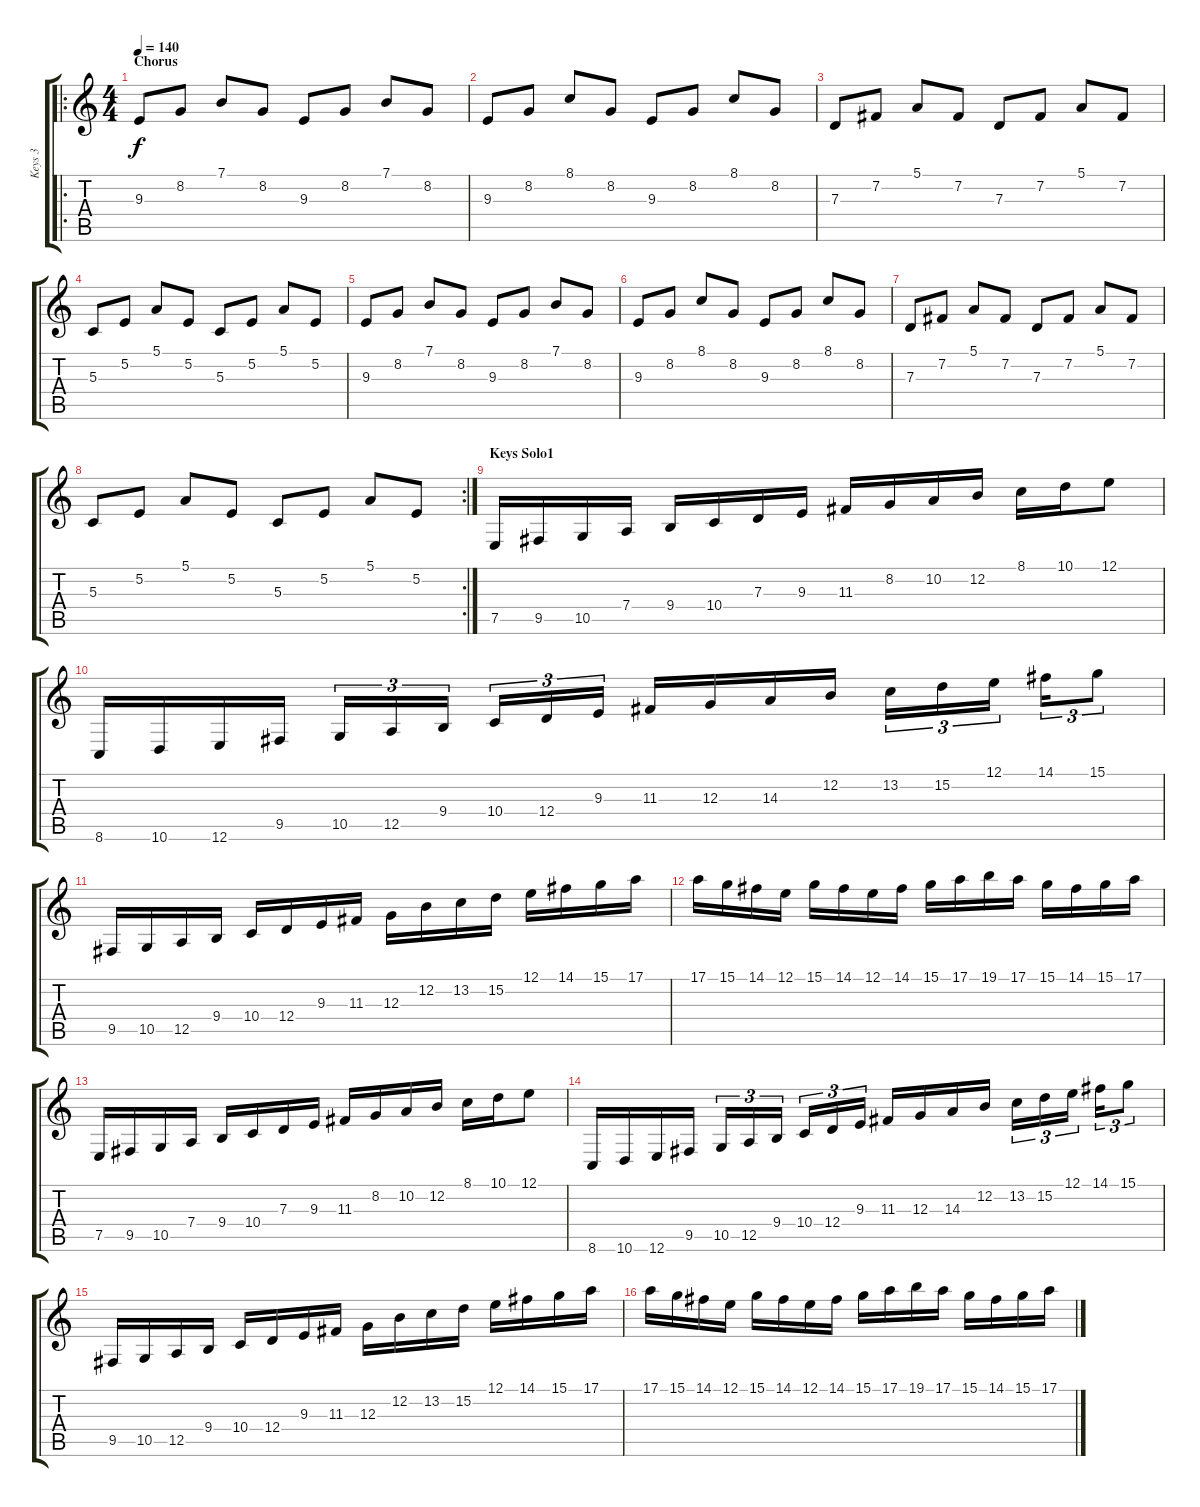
\track ("Keys 3" "Keys 3") {instrument acousticgrandpiano}
\staff {score tabs}
\tuning (E4 B3 G3 D3 A2 E2) {hide}
\ro
\ts (4 4)
\section ("" "Chorus")
\tempo 140
\clef g2
\ks c
9.3.8{dy f} 8.2.8 7.1.8 8.2.8 9.3.8 8.2.8 7.1.8 8.2.8 |
9.3.8 8.2.8 8.1.8 8.2.8 9.3.8 8.2.8 8.1.8 8.2.8 |
7.3.8 7.2.8 5.1.8 7.2.8 7.3.8 7.2.8 5.1.8 7.2.8 |
5.3.8 5.2.8 5.1.8 5.2.8 5.3.8 5.2.8 5.1.8 5.2.8 |
9.3.8 8.2.8 7.1.8 8.2.8 9.3.8 8.2.8 7.1.8 8.2.8 |
9.3.8 8.2.8 8.1.8 8.2.8 9.3.8 8.2.8 8.1.8 8.2.8 |
7.3.8 7.2.8 5.1.8 7.2.8 7.3.8 7.2.8 5.1.8 7.2.8 |
\rc 2
5.3.8 5.2.8 5.1.8 5.2.8 5.3.8 5.2.8 5.1.8 5.2.8 |
\section ("" "Keys Solo1")
7.5.16 9.5.16 10.5.16 7.4.16 9.4.16 10.4.16 7.3.16 9.3.16 11.3.16 8.2.16 10.2.16 12.2.16 8.1.16 10.1.16 12.1.8 |
8.6.16 10.6.16 12.6.16 9.5.16 10.5.16{tu (3 2)} 12.5.16{tu (3 2)} 9.4.16{tu (3 2)} 10.4.16{tu (3 2)} 12.4.16{tu (3 2)} 9.3.16{tu (3 2)} 11.3.16 12.3.16 14.3.16 12.2.16 13.2.16{tu (3 2)} 15.2.16{tu (3 2)} 12.1.16{tu (3 2)} 14.1.16{tu (3 2)} 15.1.8{tu (3 2)} |
9.5.16 10.5.16 12.5.16 9.4.16 10.4.16 12.4.16 9.3.16 11.3.16 12.3.16 12.2.16 13.2.16 15.2.16 12.1.16 14.1.16 15.1.16 17.1.16 |
17.1.16 15.1.16 14.1.16 12.1.16 15.1.16 14.1.16 12.1.16 14.1.16 15.1.16 17.1.16 19.1.16 17.1.16 15.1.16 14.1.16 15.1.16 17.1.16 |
7.5.16 9.5.16 10.5.16 7.4.16 9.4.16 10.4.16 7.3.16 9.3.16 11.3.16 8.2.16 10.2.16 12.2.16 8.1.16 10.1.16 12.1.8 |
8.6.16 10.6.16 12.6.16 9.5.16 10.5.16{tu (3 2)} 12.5.16{tu (3 2)} 9.4.16{tu (3 2)} 10.4.16{tu (3 2)} 12.4.16{tu (3 2)} 9.3.16{tu (3 2)} 11.3.16 12.3.16 14.3.16 12.2.16 13.2.16{tu (3 2)} 15.2.16{tu (3 2)} 12.1.16{tu (3 2)} 14.1.16{tu (3 2)} 15.1.8{tu (3 2)} |
9.5.16 10.5.16 12.5.16 9.4.16 10.4.16 12.4.16 9.3.16 11.3.16 12.3.16 12.2.16 13.2.16 15.2.16 12.1.16 14.1.16 15.1.16 17.1.16 |
17.1.16 15.1.16 14.1.16 12.1.16 15.1.16 14.1.16 12.1.16 14.1.16 15.1.16 17.1.16 19.1.16 17.1.16 15.1.16 14.1.16 15.1.16 17.1.16
